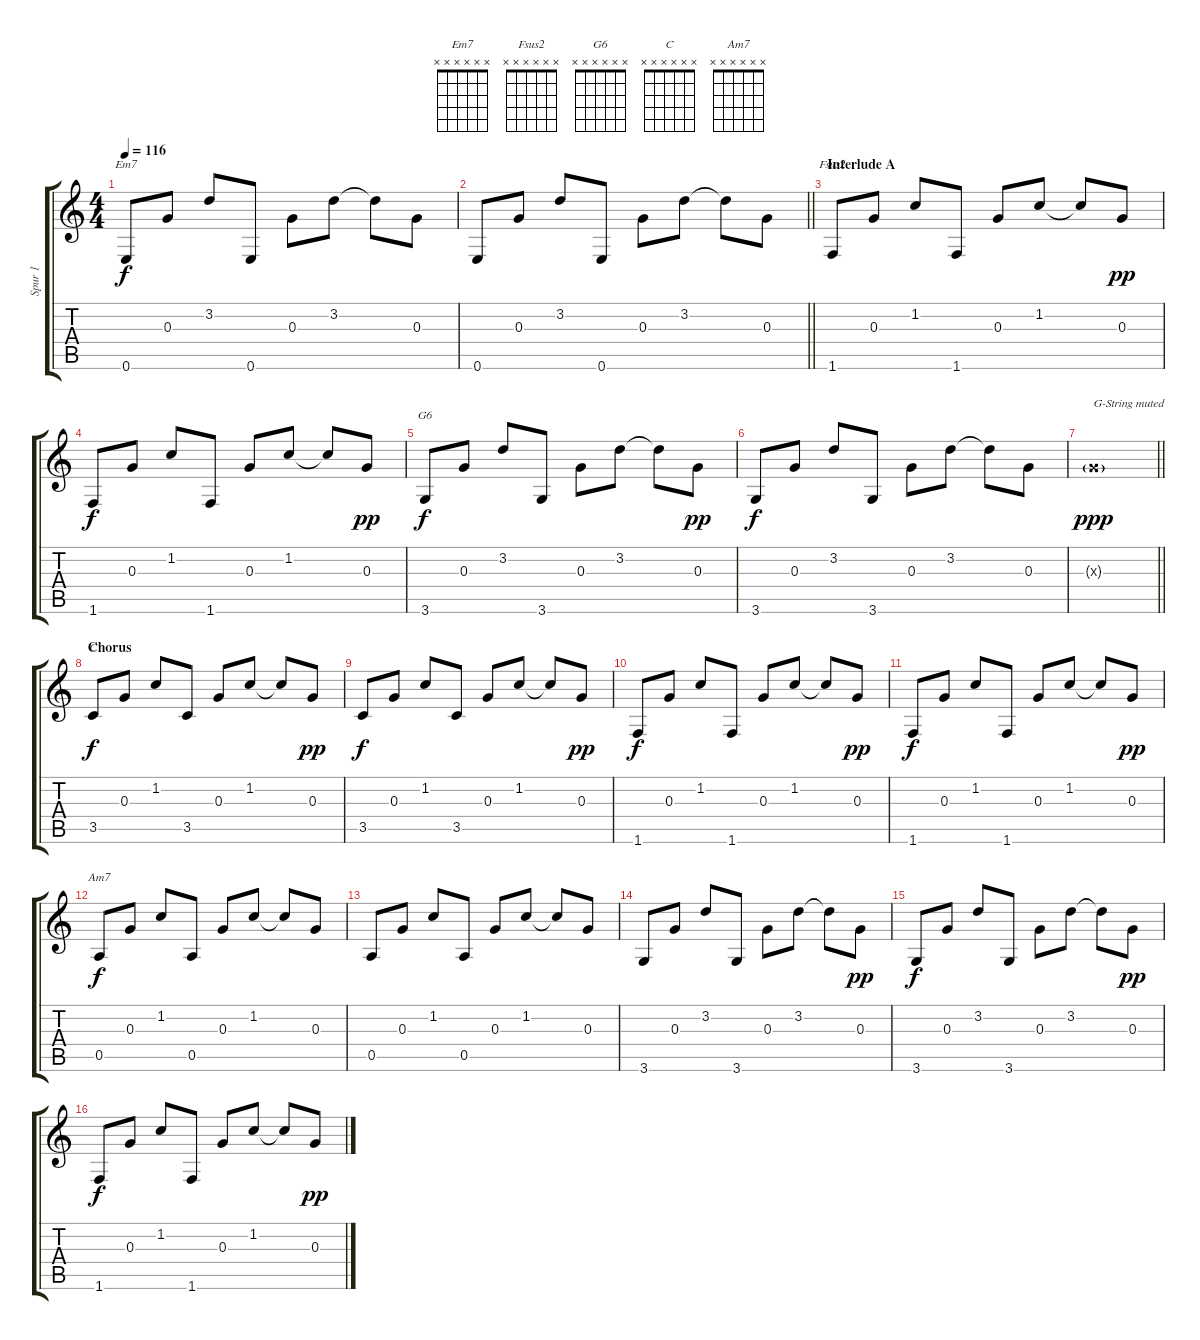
\track ("Spur 1" "Spur 1") {instrument electricguitarclean}
\staff {score tabs}
\tuning (E4 B3 G3 D3 A2 E2) {hide}
\chord ("Em7" x x x x x x)
\chord ("Fsus2" x x x x x x)
\chord ("G6" x x x x x x)
\chord ("C" x x x x x x)
\chord ("Am7" x x x x x x)
\ts (4 4)
\tempo 116
\clef g2
\ks c
0.6.8{ch "Em7" dy f} 0.3.8 3.2.8 0.6.8 0.3.8 3.2.8 3.2{t}.8 0.3.8 |
\barLineRight lightlight
0.6.8 0.3.8 3.2.8 0.6.8 0.3.8 3.2.8 3.2{t}.8 0.3.8 |
\section ("" "Interlude A")
1.6.8{ch "Fsus2"} 0.3.8 1.2.8 1.6.8 0.3.8 1.2.8 1.2{t}.8 0.3.8{dy pp} |
1.6.8{dy f} 0.3.8 1.2.8 1.6.8 0.3.8 1.2.8 1.2{t}.8 0.3.8{dy pp} |
3.6.8{ch "G6" dy f} 0.3.8 3.2.8 3.6.8 0.3.8 3.2.8 3.2{t}.8 0.3.8{dy pp} |
3.6.8{dy f} 0.3.8 3.2.8 3.6.8 0.3.8 3.2.8 3.2{t}.8 0.3.8 |
\barLineRight lightlight
0.3{g x}.1{txt "G-String muted" dy ppp} |
\section ("" "Chorus")
3.5.8{ch "C" dy f} 0.3.8 1.2.8 3.5.8 0.3.8 1.2.8 1.2{t}.8 0.3.8{dy pp} |
3.5.8{dy f} 0.3.8 1.2.8 3.5.8 0.3.8 1.2.8 1.2{t}.8 0.3.8{dy pp} |
1.6.8{dy f} 0.3.8 1.2.8 1.6.8 0.3.8 1.2.8 1.2{t}.8 0.3.8{dy pp} |
1.6.8{dy f} 0.3.8 1.2.8 1.6.8 0.3.8 1.2.8 1.2{t}.8 0.3.8{dy pp} |
0.5.8{ch "Am7" dy f} 0.3.8 1.2.8 0.5.8 0.3.8 1.2.8 1.2{t}.8 0.3.8 |
0.5.8 0.3.8 1.2.8 0.5.8 0.3.8 1.2.8 1.2{t}.8 0.3.8 |
3.6.8 0.3.8 3.2.8 3.6.8 0.3.8 3.2.8 3.2{t}.8 0.3.8{dy pp} |
3.6.8{dy f} 0.3.8 3.2.8 3.6.8 0.3.8 3.2.8 3.2{t}.8 0.3.8{dy pp} |
1.6.8{dy f} 0.3.8 1.2.8 1.6.8 0.3.8 1.2.8 1.2{t}.8 0.3.8{dy pp}
